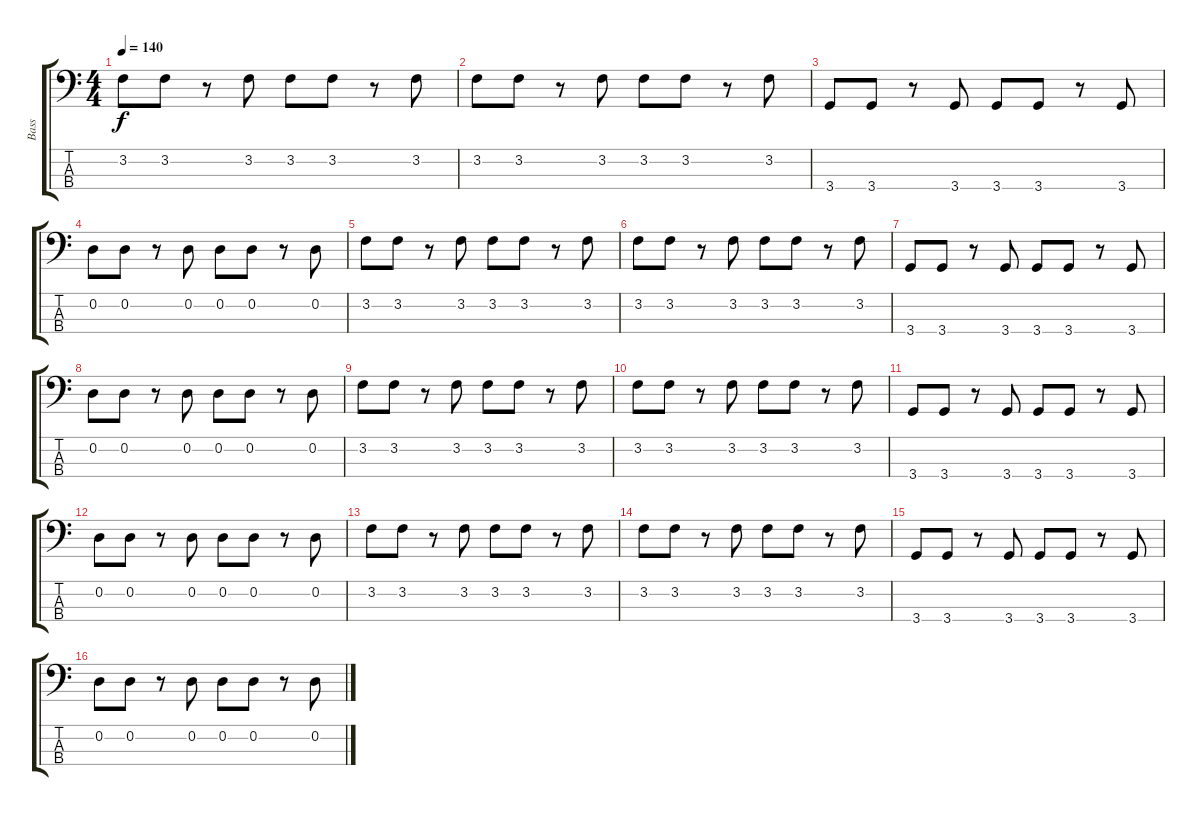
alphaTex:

\track ("Bass" "Bass") {instrument electricbassfinger}
\staff {score tabs}
\tuning (G2 D2 A1 E1) {hide}
\ts (4 4)
\tempo 140
\clef f4
\ks c
3.2.8{dy f} 3.2.8 r.8 3.2.8 3.2.8 3.2.8 r.8 3.2.8 |
3.2.8 3.2.8 r.8 3.2.8 3.2.8 3.2.8 r.8 3.2.8 |
3.4.8 3.4.8 r.8 3.4.8 3.4.8 3.4.8 r.8 3.4.8 |
0.2.8 0.2.8 r.8 0.2.8 0.2.8 0.2.8 r.8 0.2.8 |
3.2.8 3.2.8 r.8 3.2.8 3.2.8 3.2.8 r.8 3.2.8 |
3.2.8 3.2.8 r.8 3.2.8 3.2.8 3.2.8 r.8 3.2.8 |
3.4.8 3.4.8 r.8 3.4.8 3.4.8 3.4.8 r.8 3.4.8 |
0.2.8 0.2.8 r.8 0.2.8 0.2.8 0.2.8 r.8 0.2.8 |
3.2.8 3.2.8 r.8 3.2.8 3.2.8 3.2.8 r.8 3.2.8 |
3.2.8 3.2.8 r.8 3.2.8 3.2.8 3.2.8 r.8 3.2.8 |
3.4.8 3.4.8 r.8 3.4.8 3.4.8 3.4.8 r.8 3.4.8 |
0.2.8 0.2.8 r.8 0.2.8 0.2.8 0.2.8 r.8 0.2.8 |
3.2.8 3.2.8 r.8 3.2.8 3.2.8 3.2.8 r.8 3.2.8 |
3.2.8 3.2.8 r.8 3.2.8 3.2.8 3.2.8 r.8 3.2.8 |
3.4.8 3.4.8 r.8 3.4.8 3.4.8 3.4.8 r.8 3.4.8 |
0.2.8 0.2.8 r.8 0.2.8 0.2.8 0.2.8 r.8 0.2.8
